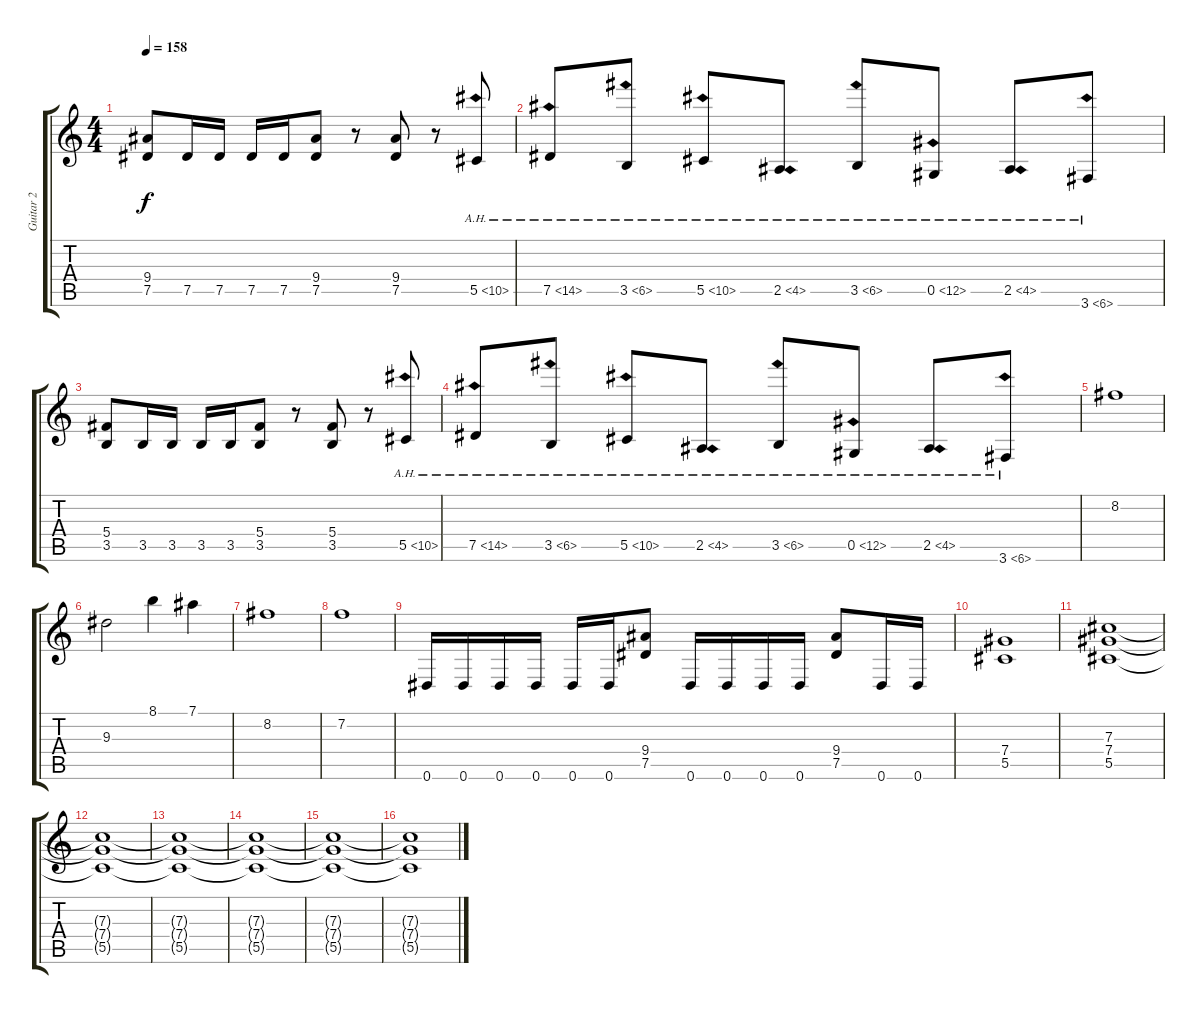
\track ("Guitar 2" "Guitar 2") {instrument distortionguitar}
\staff {score tabs}
\tuning (Eb4 Bb3 Gb3 Db3 Ab2 Eb2) {hide}
\ts (4 4)
\tempo 158
\clef g2
\ks c
(9.4 7.5).8{dy f} 7.5.16 7.5.16 7.5.16 7.5.16 (9.4 7.5).8 r.8 (9.4 7.5).8 r.8 5.5{ah 5}.8 |
7.5{ah 7}.8 3.5{ah 3}.8 5.5{ah 5}.8 2.5{ah 2}.8 3.5{ah 3}.8 0.5{ah 12}.8 2.5{ah 2}.8 3.6{ah 3}.8 |
(5.4 3.5).8 3.5.16 3.5.16 3.5.16 3.5.16 (5.4 3.5).8 r.8 (5.4 3.5).8 r.8 5.5{ah 5}.8 |
7.5{ah 7}.8 3.5{ah 3}.8 5.5{ah 5}.8 2.5{ah 2}.8 3.5{ah 3}.8 0.5{ah 12}.8 2.5{ah 2}.8 3.6{ah 3}.8 |
8.2.1 |
9.3.2 8.1.4 7.1.4 |
8.2.1 |
7.2.1 |
0.6.16 0.6.16 0.6.16 0.6.16 0.6.16 0.6.16 (9.4 7.5).8 0.6.16 0.6.16 0.6.16 0.6.16 (9.4 7.5).8 0.6.16 0.6.16 |
(7.4 5.5).1 |
(7.3 7.4 5.5).1 |
(7.3{t} 7.4{t} 5.5{t}).1 |
(7.3{t} 7.4{t} 5.5{t}).1 |
(7.3{t} 7.4{t} 5.5{t}).1 |
(7.3{t} 7.4{t} 5.5{t}).1 |
(7.3{t} 7.4{t} 5.5{t}).1
